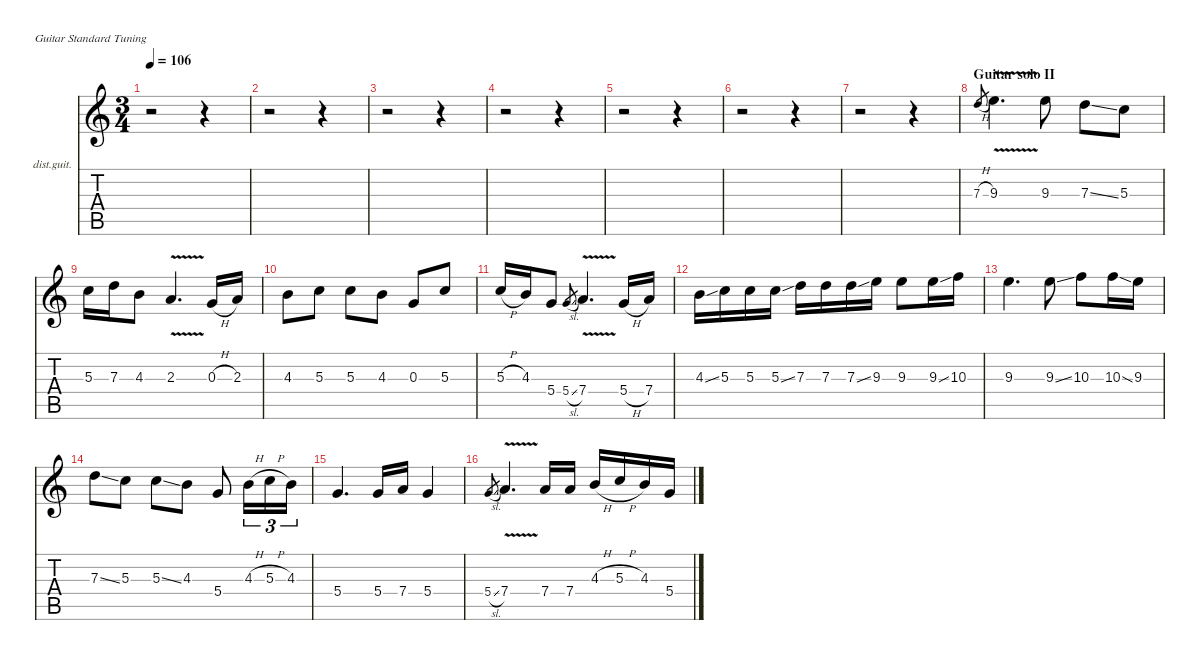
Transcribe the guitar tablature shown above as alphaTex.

\defaultSystemsLayout 4
\hideDynamics
\bracketExtendMode nobrackets
\firstSystemTrackNameOrientation horizontal
\otherSystemsTrackNameOrientation horizontal
\track ("James Hetfield" "dist.guit.") {instrument distortionguitar}
\staff {score tabs}
\tuning (E4 B3 G3 D3 A2 E2)
\ts (3 4)
\tempo 106
\clef g2
\ks c
r.2{dy f beam Down} r.4{beam Down} |
r.2{beam Down} r.4{beam Down} |
r.2{beam Down} r.4{beam Down} |
r.2{beam Down} r.4{beam Down} |
r.2{beam Down} r.4{beam Down} |
r.2{beam Down} r.4{beam Down} |
r.2{beam Down} r.4{beam Down} |
\section ("" "Guitar solo II")
7.3{h}.8{gr dy mf beam Up} 9.3{v}.4{d dy f beam Down} 9.3.8{beam Down} 7.3{ss}.8{beam Down} 5.3.8{beam Down} |
5.3.16{beam Down} 7.3.16{beam Down} 4.3.8{beam Down} 2.3{v}.4{d beam Up} 0.3{h}.16{beam Up} 2.3.16{beam Up} |
4.3.8{beam Down} 5.3.8{beam Down} 5.3.8{beam Down} 4.3.8{beam Down} 0.3.8{beam Up} 5.3.8{beam Up} |
5.3{h}.16{beam Up} 4.3.16{beam Up} 5.4.8{beam Up} 5.4{sl}.8{gr dy mf beam Up} 7.4{v}.4{d dy f beam Up} 5.4{h}.16{beam Up} 7.4.16{beam Up} |
4.3{ss}.16{beam Down} 5.3.16{beam Down} 5.3.16{beam Down} 5.3{ss}.16{beam Down} 7.3.16{beam Down} 7.3.16{beam Down} 7.3{ss}.16{beam Down} 9.3.16{beam Down} 9.3.8{beam Down} 9.3{ss}.16{beam Down} 10.3.16{beam Down} |
9.3.4{d beam Down} 9.3{ss}.8{beam Down} 10.3.8{beam Down} 10.3{ss}.16{beam Down} 9.3.16{beam Down} |
7.3{ss}.8{beam Down} 5.3.8{beam Down} 5.3{ss}.8{beam Down} 4.3.8{beam Down} 5.4.8{beam Up} 4.3{h}.16{tu (3 2) beam Down} 5.3{h}.16{tu (3 2) beam Down} 4.3.16{tu (3 2) beam Down} |
5.4.4{d beam Up} 5.4.16{beam Up} 7.4.16{beam Up} 5.4.4{beam Up} |
5.4{sl}.8{gr dy mf beam Up} 7.4{v}.4{d dy f beam Up} 7.4.16{beam Up} 7.4.16{beam Up} 4.3{h}.16{beam Up} 5.3{h}.16{beam Up} 4.3.16{beam Up} 5.4.16{beam Up}
